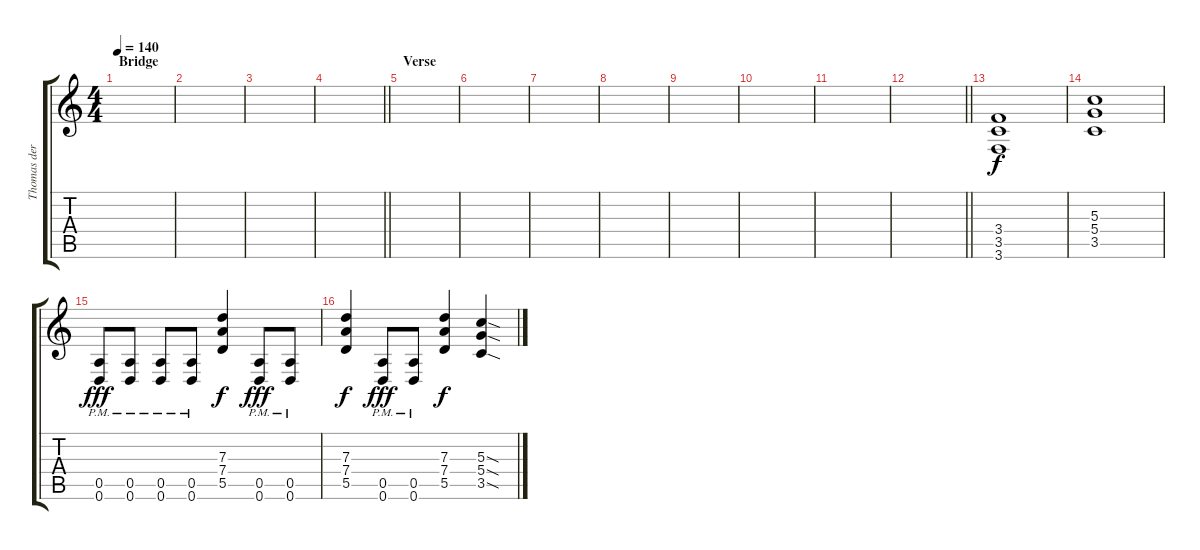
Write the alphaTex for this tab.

\track ("Thomas der Münzer (1)" "Thomas der") {instrument overdrivenguitar}
\staff {score tabs}
\tuning (E4 B3 G3 D3 A2 D2) {hide}
\ts (4 4)
\section ("" "Bridge")
\tempo 140
\clef g2
\ks c
|
|
|
\barLineRight lightlight
|
\section ("" "Verse")
|
|
|
|
|
|
|
\barLineRight lightlight
|
(3.4 3.5 3.6).1 |
(5.3 5.4 3.5).1 |
(0.5{pm} 0.6{pm}).8{dy fff} (0.5{pm} 0.6{pm}).8 (0.5{pm} 0.6{pm}).8 (0.5{pm} 0.6{pm}).8 (7.3 7.4 5.5).4{dy f} (0.5{pm} 0.6{pm}).8{dy fff} (0.5{pm} 0.6{pm}).8 |
(7.3 7.4 5.5).4{dy f} (0.5{pm} 0.6{pm}).8{dy fff} (0.5{pm} 0.6{pm}).8 (7.3 7.4 5.5).4{dy f} (5.3{sod} 5.4{sod} 3.5{sod}).4
